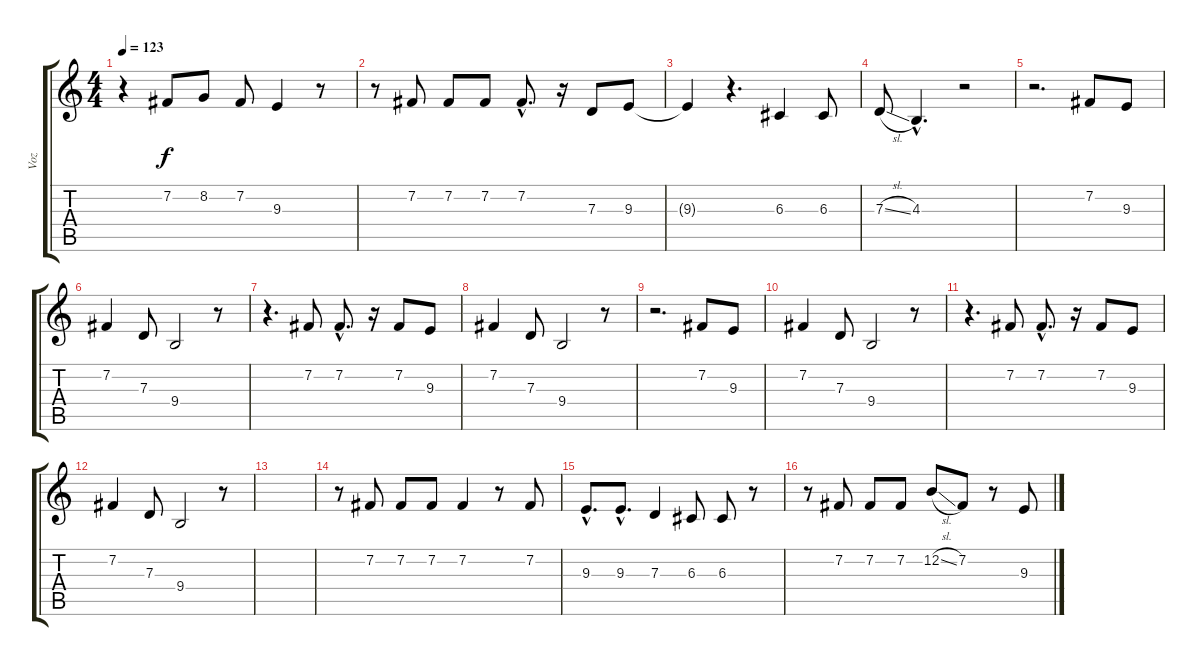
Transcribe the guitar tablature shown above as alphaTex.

\track ("Voz" "Voz") {instrument piccolo}
\staff {score tabs}
\tuning (E4 B3 G3 D3 A2 E2) {hide}
\ts (4 4)
\tempo 123
\clef g2
\ks c
r.4{dy f} 7.2.8 8.2.8 7.2.8 9.3.4 r.8 |
r.8 7.2.8 7.2.8 7.2.8 7.2{hac}.8{d} r.16 7.3.8 9.3.8 |
9.3{t}.4 r.4{d} 6.3.4 6.3.8 |
7.3{sl}.8 4.3{hac}.4{d} r.2 |
r.2{d} 7.2.8 9.3.8 |
7.2.4 7.3.8 9.4.2 r.8 |
r.4{d} 7.2.8 7.2{hac}.8{d} r.16 7.2.8 9.3.8 |
7.2.4 7.3.8 9.4.2 r.8 |
r.2{d} 7.2.8 9.3.8 |
7.2.4 7.3.8 9.4.2 r.8 |
r.4{d} 7.2.8 7.2{hac}.8{d} r.16 7.2.8 9.3.8 |
7.2.4 7.3.8 9.4.2 r.8 |
|
r.8 7.2.8 7.2.8 7.2.8 7.2.4 r.8 7.2.8 |
9.3{hac}.8{d} 9.3{hac}.8{d} 7.3.4 6.3.8 6.3.8 r.8 |
r.8 7.2.8 7.2.8 7.2.8 12.2{sl}.8 7.2.8 r.8 9.3.8
